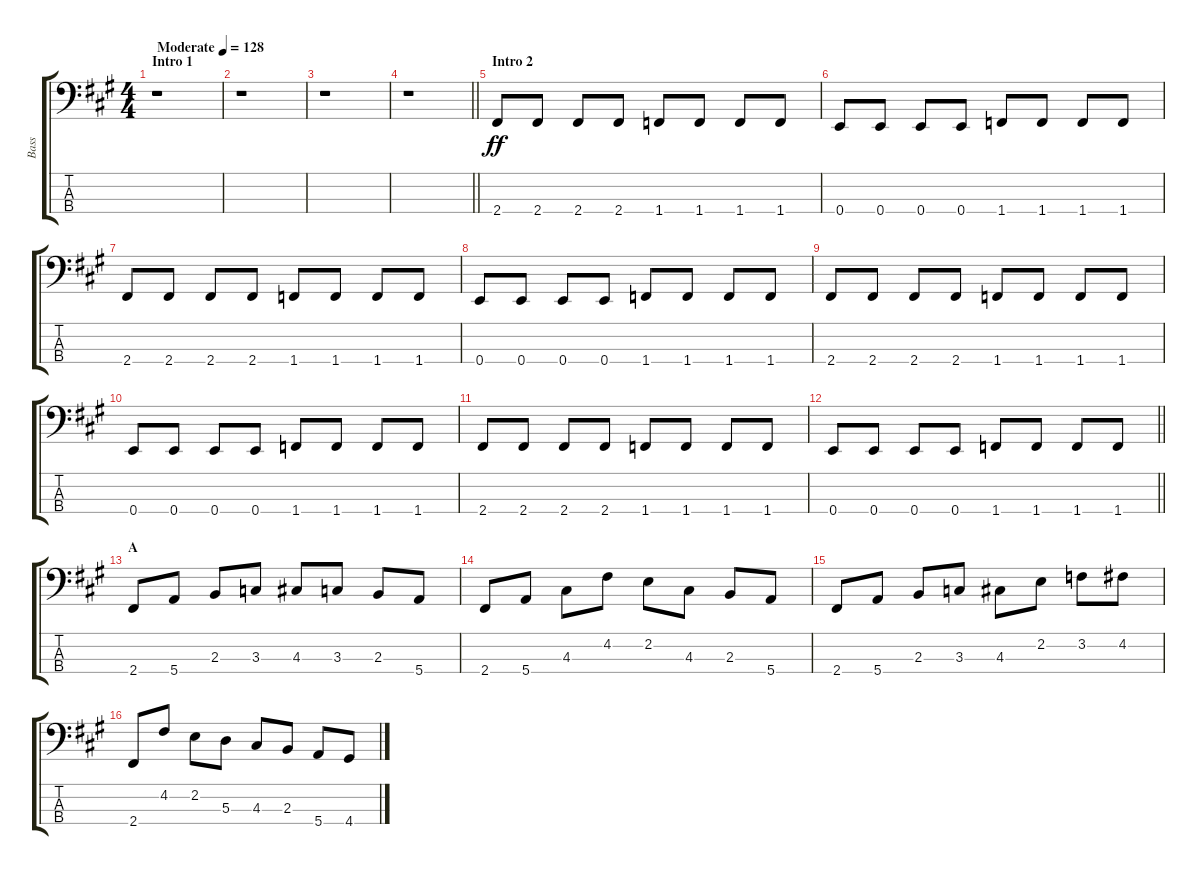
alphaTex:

\track ("Bass" "Bass") {instrument electricbasspick}
\staff {score tabs}
\tuning (G2 D2 A1 E1) {hide}
\ts (4 4)
\section ("" "Intro 1")
\tempo (128 "Moderate")
\clef f4
\ks a
r.1{dy ff instrument electricbasspick} |
r.1 |
r.1 |
\barLineRight lightlight
r.1 |
\section ("" "Intro 2")
2.4.8 2.4.8 2.4.8 2.4.8 1.4.8 1.4.8 1.4.8 1.4.8 |
0.4.8 0.4.8 0.4.8 0.4.8 1.4.8 1.4.8 1.4.8 1.4.8 |
2.4.8 2.4.8 2.4.8 2.4.8 1.4.8 1.4.8 1.4.8 1.4.8 |
0.4.8 0.4.8 0.4.8 0.4.8 1.4.8 1.4.8 1.4.8 1.4.8 |
2.4.8 2.4.8 2.4.8 2.4.8 1.4.8 1.4.8 1.4.8 1.4.8 |
0.4.8 0.4.8 0.4.8 0.4.8 1.4.8 1.4.8 1.4.8 1.4.8 |
2.4.8 2.4.8 2.4.8 2.4.8 1.4.8 1.4.8 1.4.8 1.4.8 |
\barLineRight lightlight
0.4.8 0.4.8 0.4.8 0.4.8 1.4.8 1.4.8 1.4.8 1.4.8 |
\section ("" "A")
2.4.8 5.4.8 2.3.8 3.3.8 4.3.8 3.3.8 2.3.8 5.4.8 |
2.4.8 5.4.8 4.3.8 4.2.8 2.2.8 4.3.8 2.3.8 5.4.8 |
2.4.8 5.4.8 2.3.8 3.3.8 4.3.8 2.2.8 3.2.8 4.2.8 |
2.4.8 4.2.8 2.2.8 5.3.8 4.3.8 2.3.8 5.4.8 4.4.8
